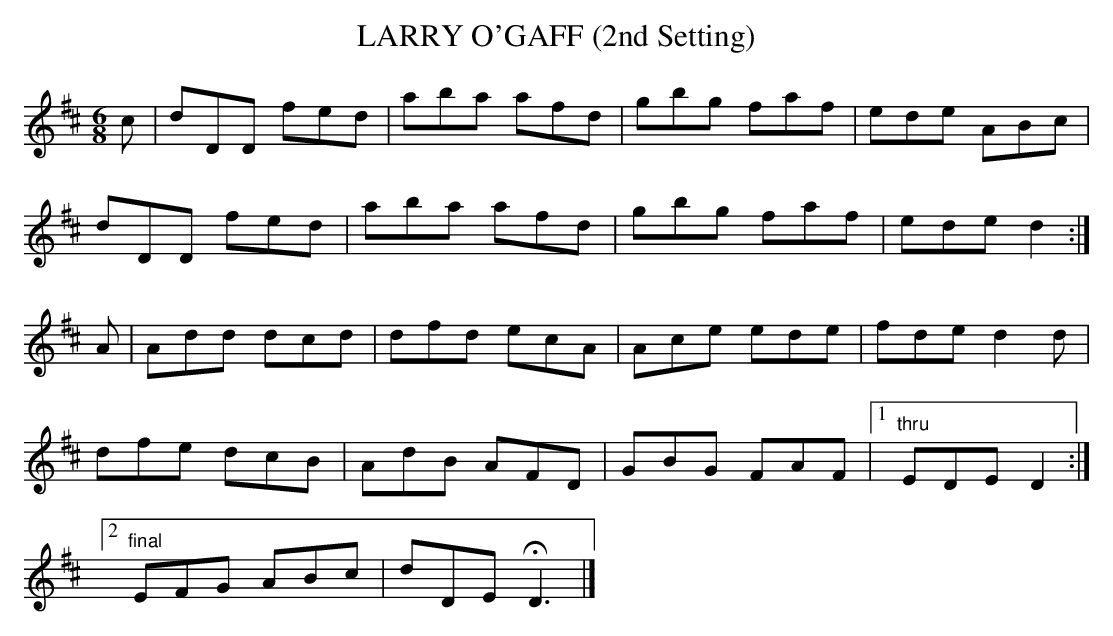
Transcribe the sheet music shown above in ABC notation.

X:1
T:LARRY O'GAFF (2nd Setting)
M:6/8
L:1/8
K:D
c|dDD fed|aba afd|gbg faf|ede ABc|
dDD fed|aba afd|gbg faf|ede d2 :|
A|Add dcd|dfd ecA|Ace ede|fde d2d|
dfe dcB|AdB AFD|GBG FAF|1 "thru"EDE D2 :|
[2 "final"EFG ABc|dDE HD3|]
